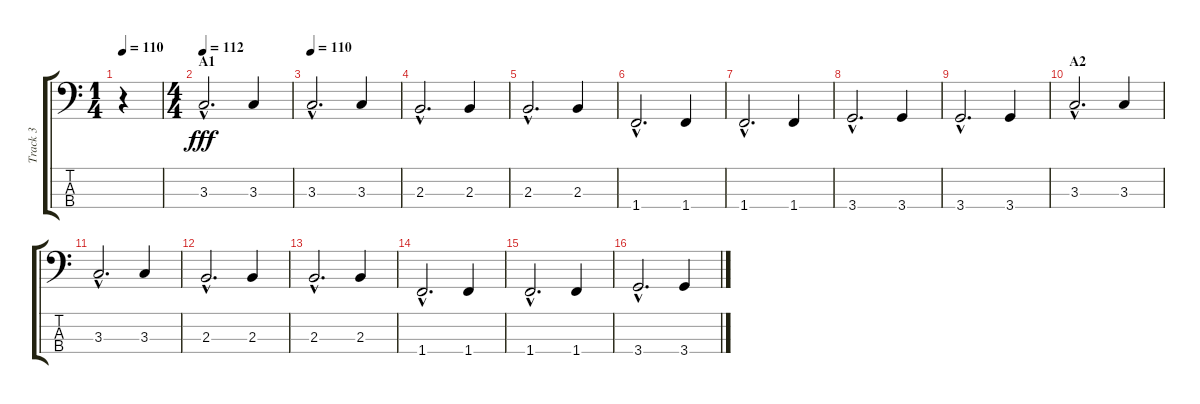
\track ("Track 3" "Track 3") {instrument electricbassfinger}
\staff {score tabs}
\tuning (G2 D2 A1 E1) {hide}
\ts (1 4)
\tempo 110
\tempo 160
\tempo 110
\clef f4
\ks c
r.4{dy fff instrument electricbassfinger} |
\ts (4 4)
\section ("" "A1")
\tempo 112
3.3{hac}.2{d} 3.3.4 |
\tempo 110
3.3{hac}.2{d} 3.3.4 |
2.3{hac}.2{d} 2.3.4 |
2.3{hac}.2{d} 2.3.4 |
1.4{hac}.2{d} 1.4.4 |
1.4{hac}.2{d} 1.4.4 |
3.4{hac}.2{d} 3.4.4 |
3.4{hac}.2{d} 3.4.4 |
\section ("" "A2")
3.3{hac}.2{d} 3.3.4 |
3.3{hac}.2{d} 3.3.4 |
2.3{hac}.2{d} 2.3.4 |
2.3{hac}.2{d} 2.3.4 |
1.4{hac}.2{d} 1.4.4 |
1.4{hac}.2{d} 1.4.4 |
3.4{hac}.2{d} 3.4.4
